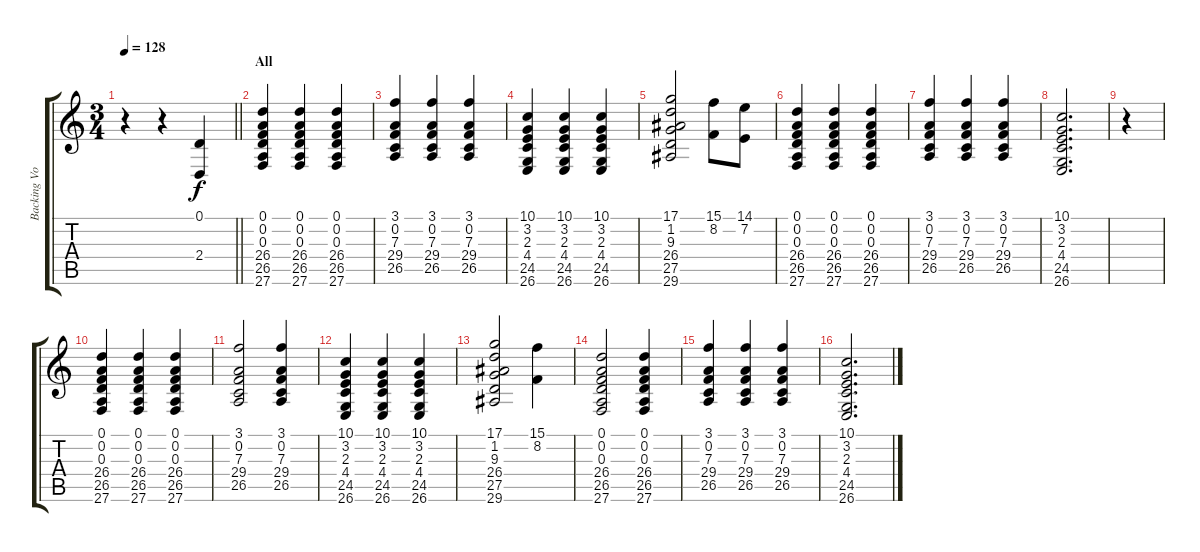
\track ("Backing Vocals" "Backing Vo") {instrument choiraahs}
\staff {score tabs}
\tuning (D4 A3 F3 C3 G2 D2) {hide}
\ts (3 4)
\tempo 128
\clef g2
\barLineRight lightlight
\ks c
r.4{dy f} r.4 (0.1 2.4).4 |
\section ("" "All")
(0.1 0.2 0.3 26.4 26.5 27.6).4 (0.1 0.2 0.3 26.4 26.5 27.6).4 (0.1 0.2 0.3 26.4 26.5 27.6).4 |
(3.1 0.2 7.3 29.4 26.5).4 (3.1 0.2 7.3 29.4 26.5).4 (3.1 0.2 7.3 29.4 26.5).4 |
(10.1 3.2 2.3 4.4 24.5 26.6).4 (10.1 3.2 2.3 4.4 24.5 26.6).4 (10.1 3.2 2.3 4.4 24.5 26.6).4 |
(17.1 1.2 9.3 26.4 27.5 29.6).2 (15.1 8.2).8 (14.1 7.2).8 |
(0.1 0.2 0.3 26.4 26.5 27.6).4 (0.1 0.2 0.3 26.4 26.5 27.6).4 (0.1 0.2 0.3 26.4 26.5 27.6).4 |
(3.1 0.2 7.3 29.4 26.5).4 (3.1 0.2 7.3 29.4 26.5).4 (3.1 0.2 7.3 29.4 26.5).4 |
(10.1 3.2 2.3 4.4 24.5 26.6).2{d} |
r.4 |
(0.1 0.2 0.3 26.4 26.5 27.6).4 (0.1 0.2 0.3 26.4 26.5 27.6).4 (0.1 0.2 0.3 26.4 26.5 27.6).4 |
(3.1 0.2 7.3 29.4 26.5).2 (3.1 0.2 7.3 29.4 26.5).4 |
(10.1 3.2 2.3 4.4 24.5 26.6).4 (10.1 3.2 2.3 4.4 24.5 26.6).4 (10.1 3.2 2.3 4.4 24.5 26.6).4 |
(17.1 1.2 9.3 26.4 27.5 29.6).2 (15.1 8.2).4 |
(0.1 0.2 0.3 26.4 26.5 27.6).2 (0.1 0.2 0.3 26.4 26.5 27.6).4 |
(3.1 0.2 7.3 29.4 26.5).4 (3.1 0.2 7.3 29.4 26.5).4 (3.1 0.2 7.3 29.4 26.5).4 |
(10.1 3.2 2.3 4.4 24.5 26.6).2{d}
